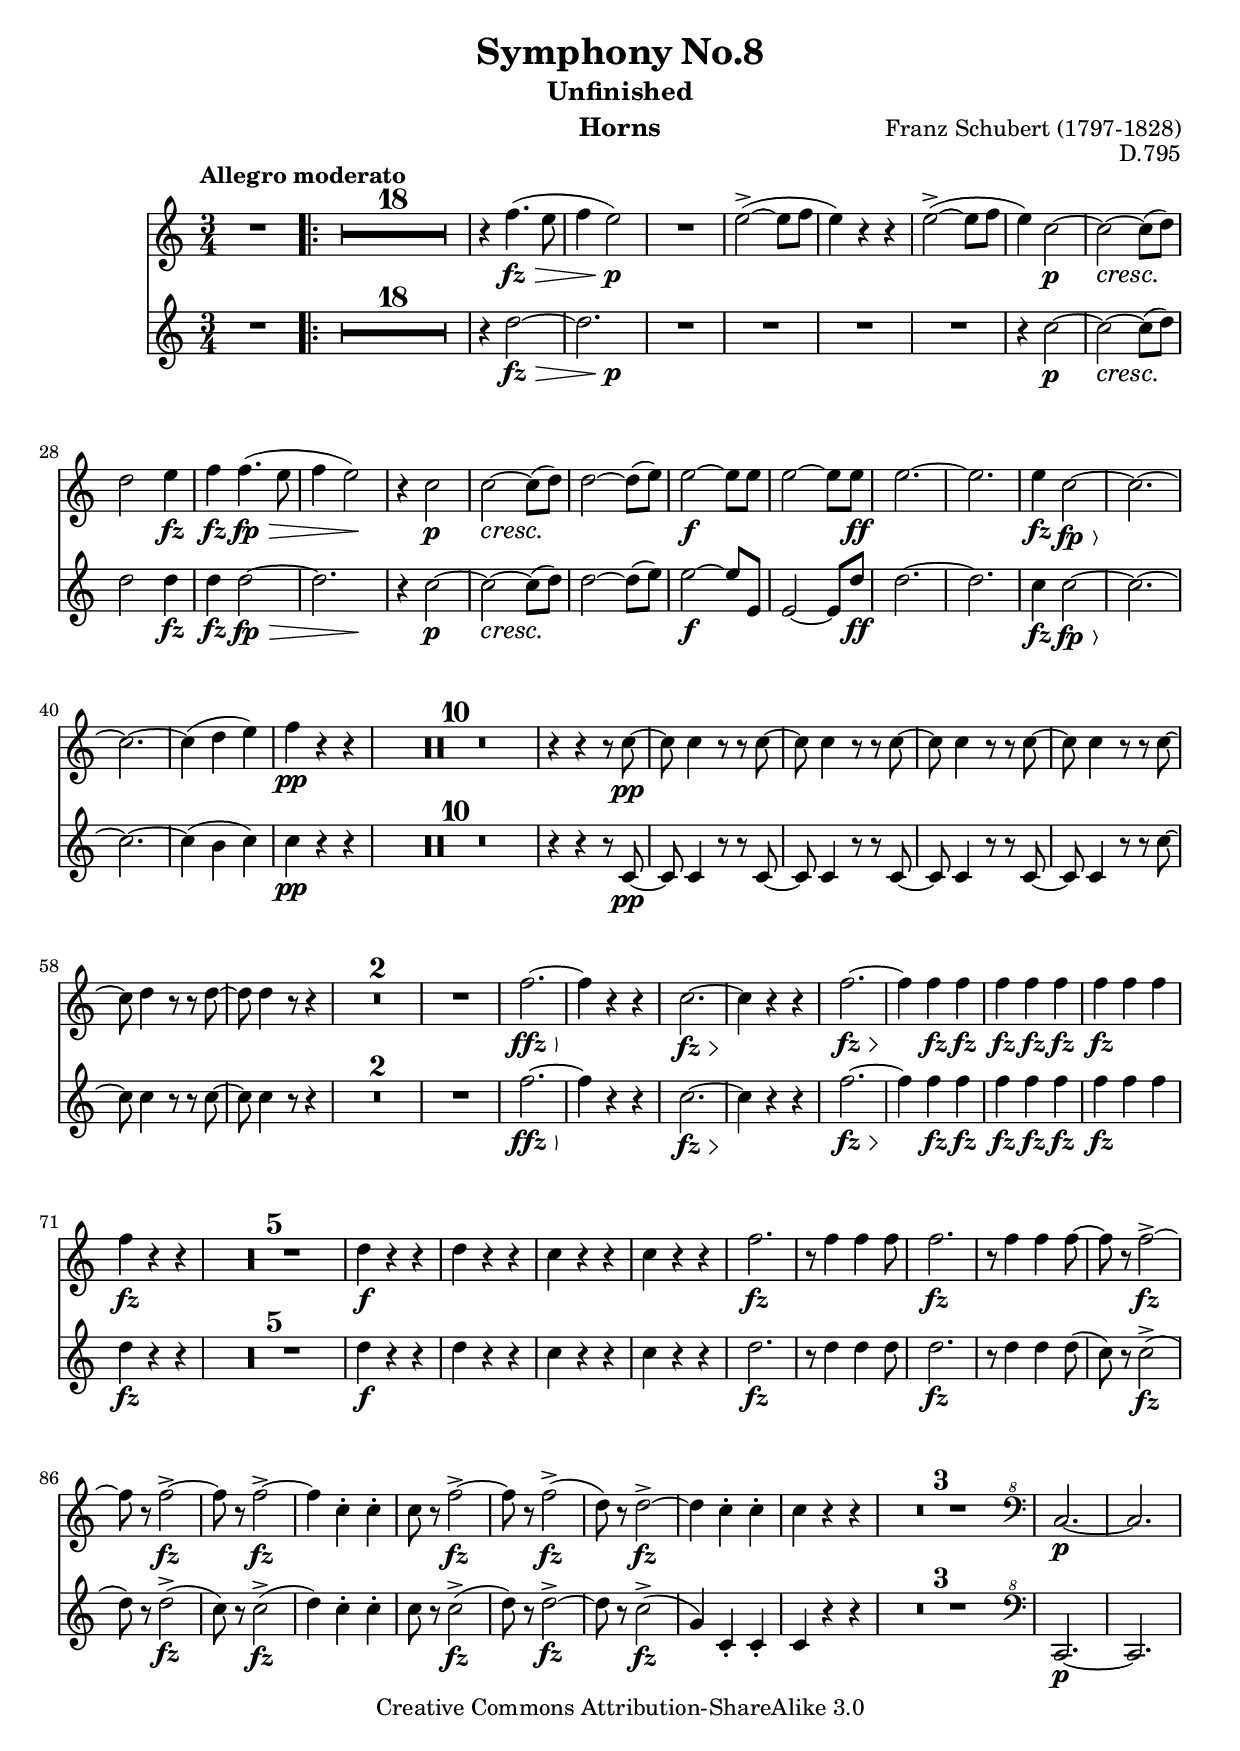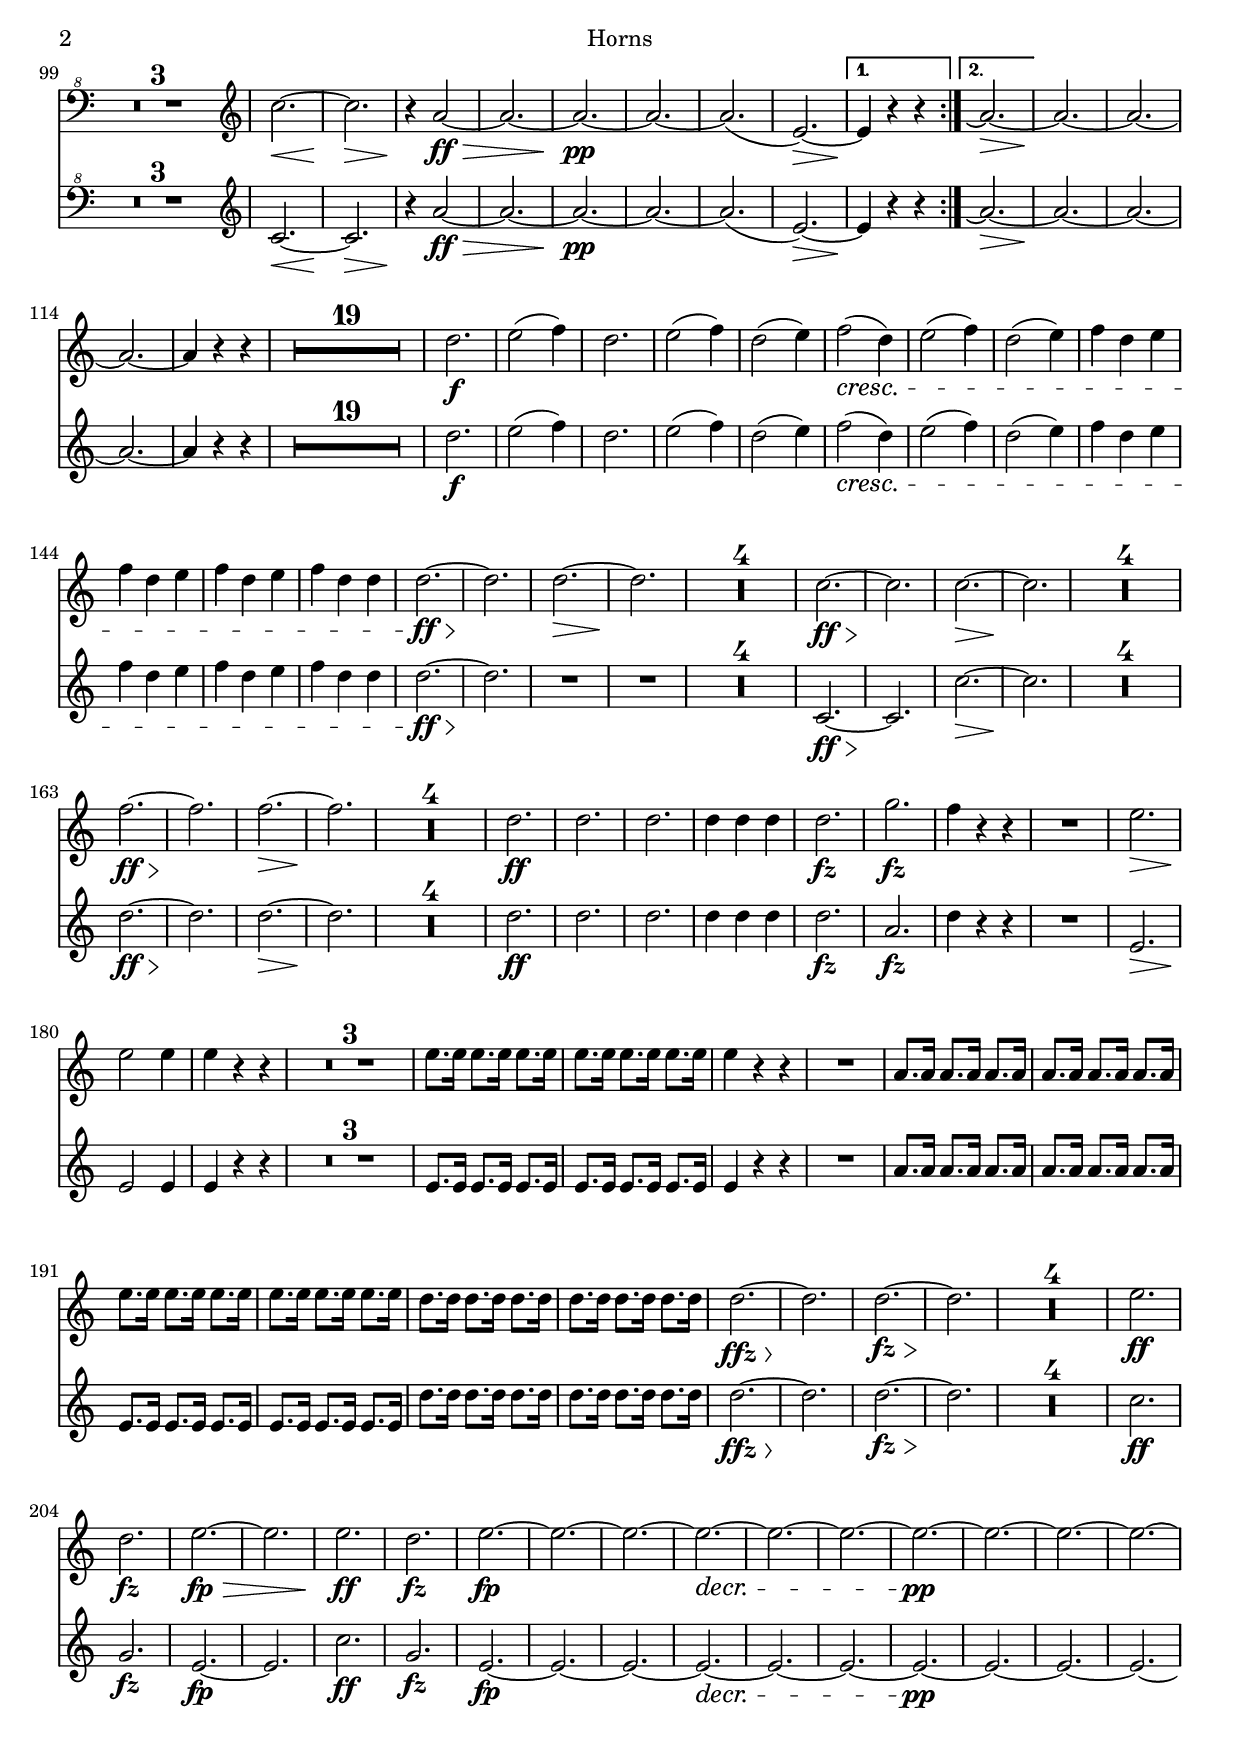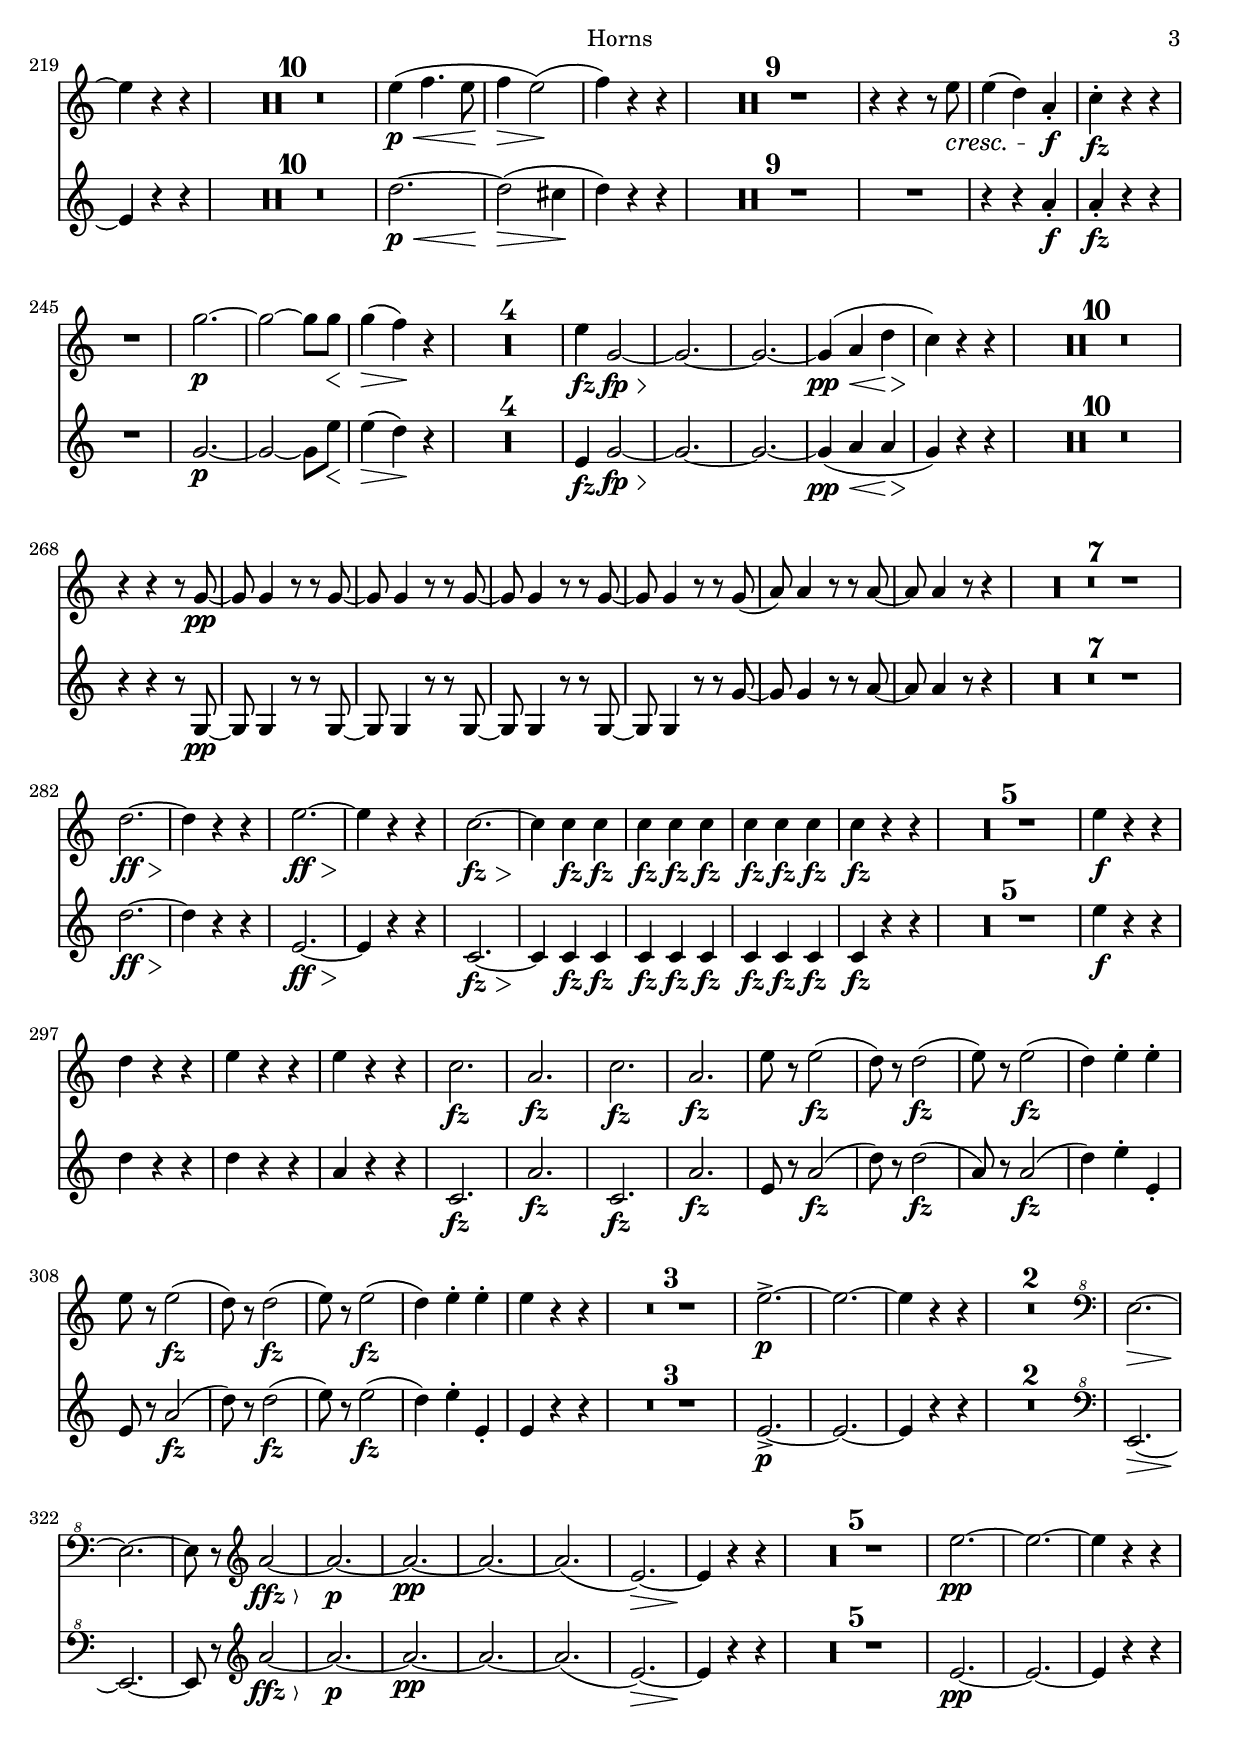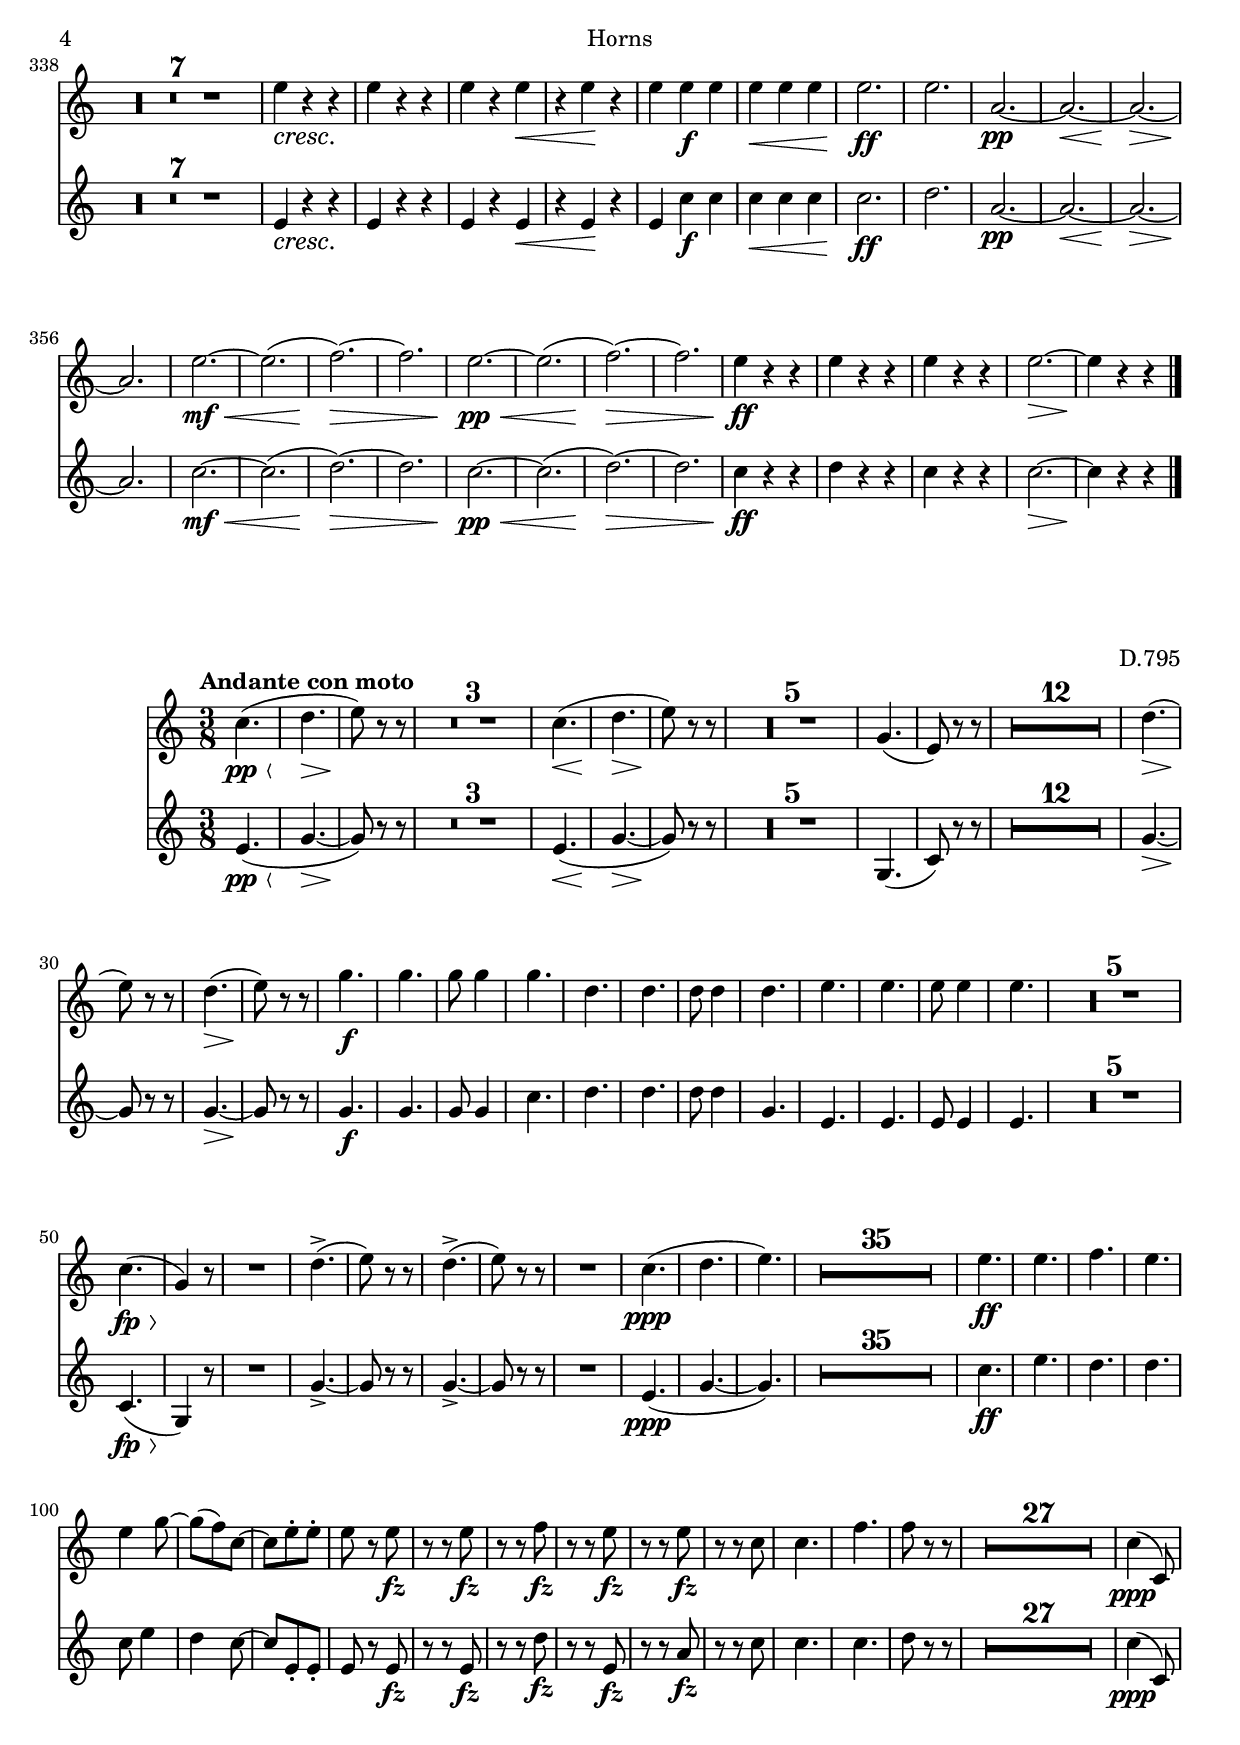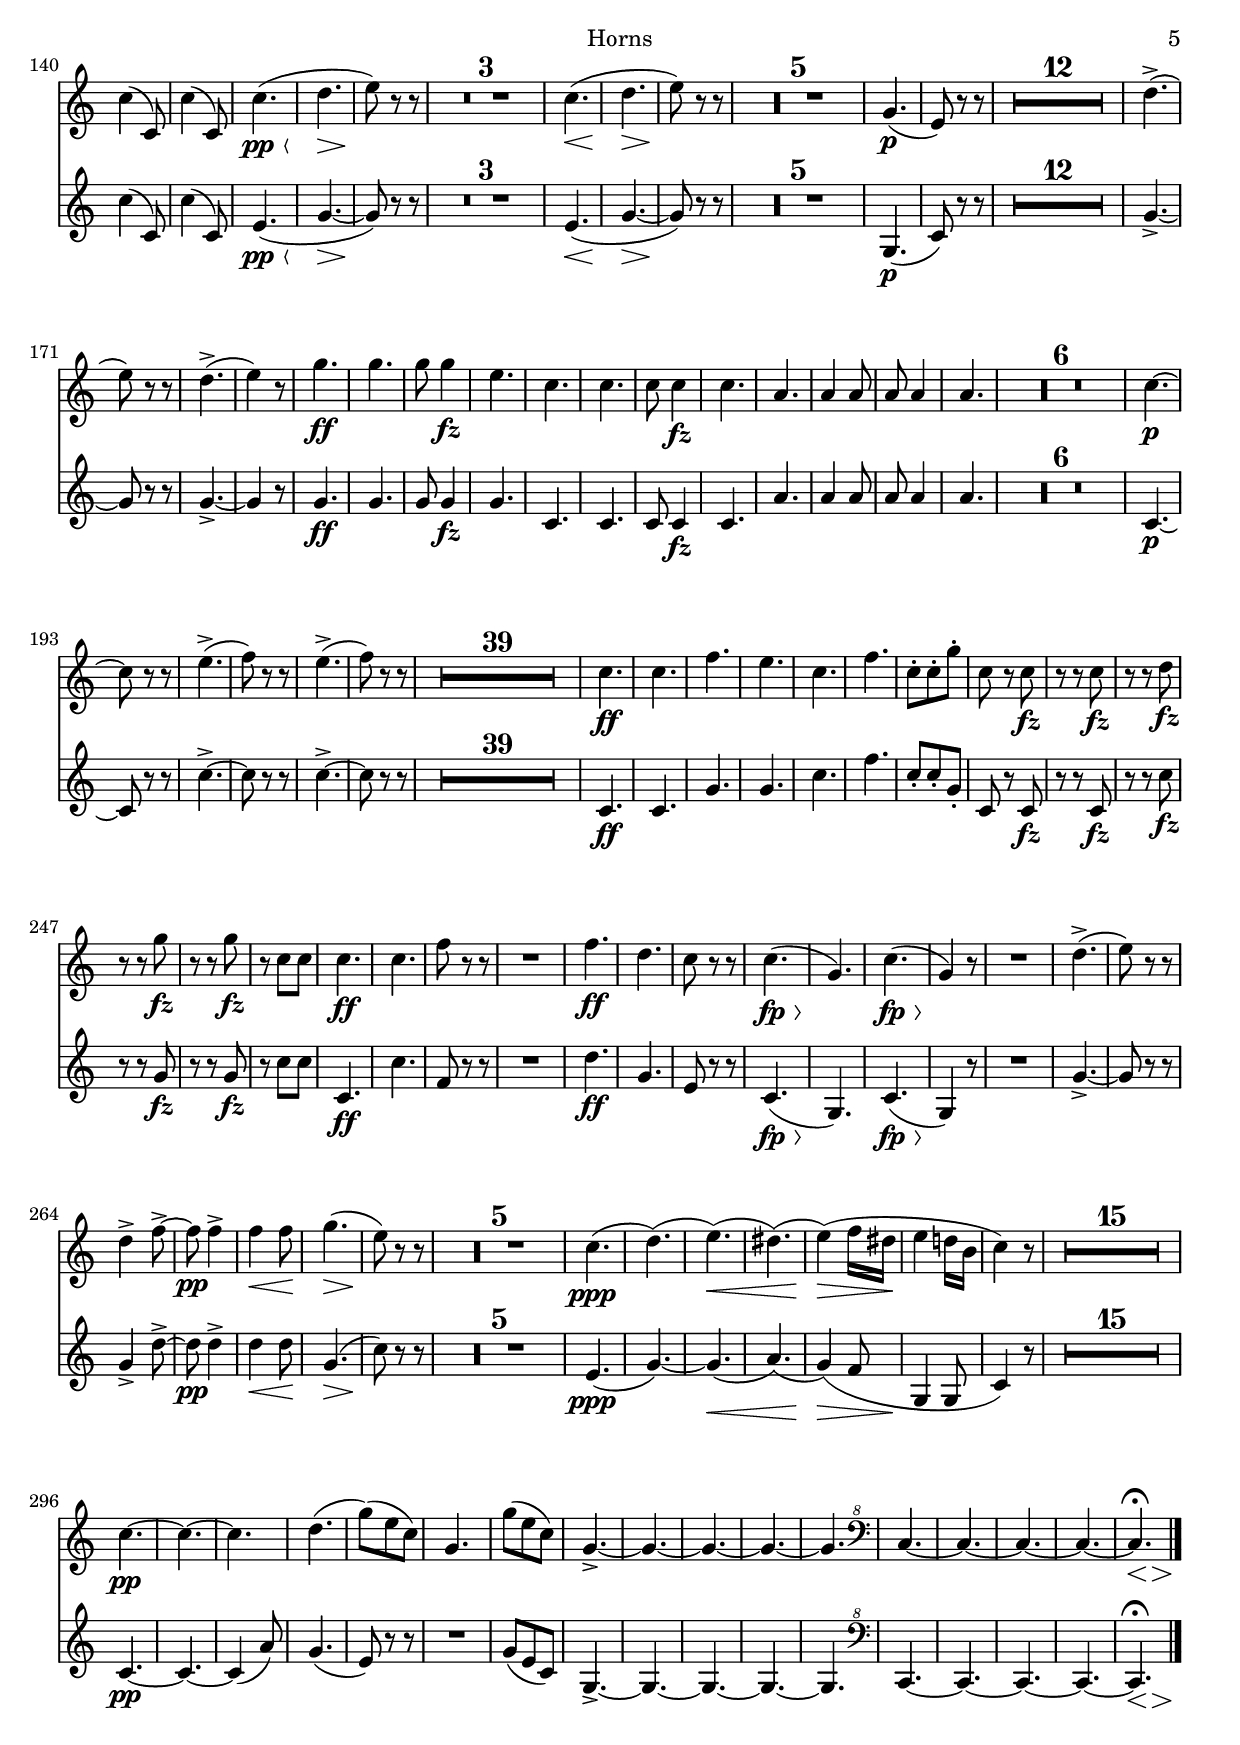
\version "2.13.50"

\version "2.13.50"

ffz = #(make-dynamic-script "ffz")

justDim = #(make-music 'DecrescendoEvent 'span-direction START 'span-type 'text 'span-text "dim." 'tweaks '((dash-period . -1)))
decr = #(make-music 'DecrescendoEvent 'span-direction START 'span-type 'text 'span-text "decr.")
justCresc = #(make-music 'CrescendoEvent 'span-direction START 'span-type 'text 'span-text "cresc." 'tweaks '((dash-period . -1)))

lengthenHairpin = { \once \override Hairpin #'minimum-length = #5 }

outlineMvtI =
{
  \time 3/4
  \tempo "Allegro moderato"
  s2. |
  \repeat volta 2
  {
    s2.*108 |
  }
  \alternative
  {
    {s2. |}
    {s2. |}
  }
  s2.*258 | \bar "|."
}

outlineMvtII =
{
  \time 3/8
  \tempo "Andante con moto"
  s4.*312 | \bar "|."
}

afterGraceFraction = #(cons 15 16)

\layout
{
  \context
  {
    \Score
    skipBars = ##t
    extraNatural = ##f
    \override PaperColumn #'keep-inside-line = ##t
    \override NonMusicalPaperColumn #'keep-inside-line = ##t
    autoAccidentals = #`(Staff ,(make-accidental-rule 'same-octave 0)
                               ,(make-accidental-rule 'any-octave 0)
                               ,(make-accidental-rule 'same-octave 1))
  }

  \context
  {
    \Staff
    %\consists "Page_turn_engraver"
  }

  \context
  {
    \Dynamics
    \consists "Tweak_engraver"
  }
}

\midi
{
  \context
  {
    \Voice
    \remove "Dynamic_performer"
  }
}

\paper
{
  ragged-right = ##f
  ragged-last = ##f
  ragged-bottom = ##f
  ragged-last-bottom = ##f
  %page-breaking = #ly:page-turn-breaking
}

\version "2.13.50"

hornOneMvtI = \relative c''
{
  \transposition d
  R2. |
  %repeat
  R2.*18 |
  r4 f4.( \fz \> e8 |
  f4 e2) \p |
  R2. |
  e2~->( e8 f |
  e4) r4 r4 |
  e2~->( e8 f |
  e4) c2~ \p |
  c2~\justCresc c8( d) |
  d2 e4 \fz |
  f4 \fz f4.( \fp \> e8 |
  f4 e2) \! |
  r4 c2 \p |
  c2~\justCresc c8( d) |
  d2~ d8( e) |
  e2~\f e8 e8 |
  e2~ e8 e8\ff |
  e2.~ |
  e2. |
  e4 \fz c2~ \fp \> |
  c2.~\! |
  c2.~ |
  c4( d e) |
  f4 \pp r4 r4 |
  R2.*10 |
  r4 r4 r8 c8~ \pp |
  c8 c4 r8 r8 c8~ |
  c8 c4 r8 r8 c8~ |
  c8 c4 r8 r8 c8~ |
  c8 c4 r8 r8 c8~ |
  c8 d4 r8 r8 d8~ |
  d8 d4 r8 r4 |
  R2.*2 |
  R2. |

  f2.~\ffz \> |
  f4 \! r4 r4 |
  c2.~ \fz \> |
  c4 \! r4 r4 |
  f2.~ \fz \> |
  f4 \! f4 \fz f4 \fz |
  f4 \fz f4 \fz f4 \fz |
  f4 \fz f4 f4 |
  f4 \fz r4 r4 |
  R2.*5 |
  d4 \f r4 r4 |
  d4 r4 r4 |
  c4 r4 r4 |
  c4 r4 r4 |
  f2. \fz |
  r8 f4 f4 f8 |
  f2. \fz |
  r8 f4 f4 f8~ |
  f8 r8 f2~-> \fz |
  f8 r8 f2~-> \fz |
  f8 r8 f2~-> \fz |
  f4 c-. c-. |
  c8 r8 f2~-> \fz |
  f8 r8 f2(-> \fz |
  d8) r8 d2~-> \fz |
  d4 c4-. c4-. |
  c4 r4 r4 |
  R2.*3 |
  \clef "bass^8" c,2.~ \p |
  c2. |
  R2.*3 |
  \clef treble c'2.~ \< |
  c2. \> |
  r4 \! a2~ \ff \> |
  a2.~ |
  a2.~ \pp |
  a2.~ |
  a2.( |
  e2.~)\> |
  %first ending
  e4 \! r4 r4 |
  %second ending
  a2.~\repeatTie \> |
  a2.~ \! |
  a2.~ |
  a2.~ |
  a4 r4 r4 |
  R2.*19

  d2.\f |
  e2( f4) |
  d2. |
  e2( f4) |
  d2( e4) |
  f2(\cresc d4) |
  e2( f4) |
  d2( e4) |
  f4 d e |
  f4 d e |
  f4 d e |
  f4 d d |
  d2.~\ff\> | d2.\! |
  d2.~\> | d2.\! |
  R2.*4 |
  c2.~\ff\> | c2.\! |
  c2.~\> | c2.\! |
  R2.*4 |
  f2.~\ff\> | f2.\! |
  f2.~\> | f2.\! |
  R2.*4 |
  d2.\ff |
  d2. |
  d2. |
  d4 d d |
  d2.\fz |
  g\fz |
  f4 r r |
  R2. |
  e2.\> |
  e2\! e4 |
  e r r |

  R2.*3 |
  \repeat unfold 6 {e8. e16} |
  e4 r r |
  R2. |
  \repeat unfold 6 {a,8. a16} |
  \repeat unfold 6 {e'8. e16} |
  \repeat unfold 6 {d8. d16} |
  d2.~\ffz\> | d2.\! |
  d2.~\fz\> | d2.\! |
  R2.*4 |
  e2.\ff |
  d2.\fz |
  e2.~\fp\> | e2. |
  e2.\ff |
  d2.\fz |
  e2.~\fp |
  e2.~ | e~ | e~\decr | e~ | e~ | e~\pp | e~ | e~ | e~ | e4 r r |
  R2.*10 |
  e4(\p\< f4. e8 |
  f4\> e2)(\! |
  f4) r r |
  R2.*9 |
  r4 r r8 e8\cresc |
  e4( d) a-.\f |
  c-.\fz r r |
  R2. |
  g'2.~\p | g2~ g8 g\< | g4(\> f)\! r |
  R2.*4 |
  e4\fz g,2~\fp\> |
  g2.~\! |
  g~ |
  g4(\pp\< a d\> |
  c4)\! r r |
  R2.*10 |
  r4 r r8 g8~\pp |
  g g4 r8 r g~ |
  g g4 r8 r g~ |
  g g4 r8 r g~ |
  g g4 r8 r g( |
  a) a4 r8 r a~ |
  a a4 r8 r4 |
  R2.*7 |
  d2.~\ff\> | d4\! r r |
  e2.~\ff\> | e4\! r r |
  c2.~\fz\> | c4\! c\fz c\fz |
  c\fz c\fz c\fz |
  c\fz c\fz c\fz |
  c\fz r r |
  R2.*5 |
  e4\f r r |
  d r r|
  e r r |
  e r r |
  c2.\fz | a\fz |
  c\fz | a\fz |
  e'8 r e2(\fz |
  d8) r d2(\fz |
  e8) r e2(\fz |
  d4) e-. e-. |
  e8 r e2(\fz |
  d8) r d2(\fz |
  e8) r e2(\fz |
  d4) e-. e-. |
  e r r |
  R2.*3 |
  e2.~->\p | e~ | e4 r r |
  R2.*2 |
  \clef "bass^8" |
  e,2.~\> | e~\! |
  e8 r \clef treble a2~\ffz\> |
  a2.~\p | a~\pp |
  a~ | a( | e~)\> | e4\! r r |
  R2.*5 |
  e'2.~\pp | e~ | e4 r r |
  R2.*7 |
  e4\justCresc r r |
  e r r |
  e r e\< |
  r e\! r |
  e e\f e |
  e\< e e |
  e2.\ff |
  e |
  a,2.~\pp | a~\< | a~\> | a\! |
  e'~\mf\< | e( | f~)\> | f |
  e~\pp\< | e( | f~)\> | f |
  e4\ff r r |
  e r r |
  e r r |
  e2.~\> |
  e4\! r r |
} 

hornOneMvtII = \relative c''
{
  \transposition e
  \lengthenHairpin
  c4.(\pp\< | d\> | e8)\! r r |
  R4.*3 |
  c4.(\< | d\> | e8)\! r r |
  R4.*5 |
  g,4.( | e8) r r |
  R4.*12 |
  \repeat unfold 2 {d'4.(\> | e8)\! r r |}
  g4.\f |
  g |
  g8 g4 |
  g4. |
  d |
  d |
  d8 d4 |
  d4. |
  e |
  e |
  e8 e4 |
  e4. |
  R4.*5 |
  \lengthenHairpin
  c4.(\fp\> |
  g4)\! r8 |
  R4. |
  \repeat unfold 2 {d'4.(-> | e8) r r |}
  R4. |
  c4.(\ppp | d | e) |
  R4.*35 |
  e4.\ff | e | f | e |
  e4 g8~ |
  g( f) c~ |
  c e-. e-. |
  e r e\fz |
  r r e\fz |
  r r f\fz |
  r r e\fz |
  r r e\fz |
  r r c |
  c4. | f |
  f8 r r |
  R4.*27 |
  c4(\ppp c,8) |
  c'4( c,8) |
  c'4( c,8) |
  \lengthenHairpin
  c'4.(\pp\< | d\> | e8)\! r r |
  R4.*3 |
  c4.(\< | d\> | e8)\! r r |
  R4.*5 |
  g,4.(\p | e8) r r |
  R4.*12 |
  d'4.(-> | e8) r r |
  d4.(-> | e4) r8 |
  g4.\ff | g |
  g8 g4\fz |
  e4. |
  c |
  c |
  c8 c4\fz |
  c4. |
  a |
  a4 a8 |
  a8 a4 |
  a4. |
  R4.*6 |
  c4.~\p | c8 r r |
  \repeat unfold 2 {e4.(-> | f8) r r |}
  R4.*39 |
  c4.\ff | c | f | e | c | f |
  c8-. c-. g'-. |
  c, r c\fz |
  r r c\fz |
  r r d\fz |
  r r g\fz |
  r r g\fz |
  r c, c |
  c4.\ff | c |
  f8 r r |
  R4. |
  f4.\ff | d |
  c8 r r |
  \lengthenHairpin
  c4.(\fp\> | g)\! |
  \lengthenHairpin
  c4.(\fp\> | g4)\! r8 |
  R4. |
  d'4.(-> | e8) r r |
  d4-> f8~-> |
  f\pp f4-> |
  f4\< f8 |
  g4.(\> |
  e8)\! r r |
  R4.*5 |
  c4.(\ppp | d)( | e)(\< | dis)( |
  e4)(\> f16 dis |
  e4\! d16 b |
  c4) r8 |
  R4.*15 |
  c4.~\pp | c~ | c |
  d4.( |
  g8)( e c) |
  g4. |
  g'8( e c) |
  g4.~-> | g~ | g~ | g~ | g |
  \clef "bass^8"
  c,4.~ | c~ | c~ | c~ |
  << {c\fermata} {s8.\< s\> s1*0\!} >> |
}

\version "2.13.50"

hornTwoMvtI = \relative c''
{
  \transposition d
  R2. |
  %repeat
  R2.*18 |
  r4 d2~\fz\> |
  << d2. {s4 s2\p} >> |
  R2.*4 |
  r4 c2~\p |
  c2~\justCresc c8( d) |
  d2 d4\fz |
  d\fz d2~\fp\> |
  << d2. {s4 s2\!} >> |
  r4 c2~\p |
  c2~\justCresc c8( d) |
  d2~ d8( e) |
  e2~\f e8 e, |
  e2~ e8 d'\ff |
  d2.~ |
  d |
  c4\fz c2~\fp\> |
  c2.~\! |
  c~ |
  c4( b c) |
  c4\pp r r |
  R2.*10 |
  r4 r r8 c,~\pp |
  \repeat unfold 3 {c c4 r8 r c~ |} |
  c8 c4 r8 r c'~ |
  c8 c4 r8 r c~ |
  c c4 r8 r4 |
  R2.*3 |
  f2.~\ffz\> | f4\! r r |
  c2.~\fz\> | c4\! r r |
  f2.~\fz\> |
  f4\! \repeat unfold 6 {f\fz} f f |
  d\fz r4 r |
  R2.*5 |
  d4\f r r |
  d r r |
  c r r |
  c r r |
  d2.\fz |
  r8 d4 d d8 |
  d2.\fz |
  r8 d4 d d8( |
  c8) r c2(->\fz |
  d8) r d2(->\fz |
  c8) r c2(->\fz |
  d4) c-. c-. |
  c8 r c2(->\fz |
  d8) r d2~->\fz |
  d8 r c2(->\fz |
  g4) c,-. c-. |
  c4 r r |
  R2.*3 |
  \clef "bass^8"
  c,2.~\p |
  c |
  R2.*3 |
  \clef treble
  c'2.~\< |
  c\> |
  r4\! a'2~\ff\> |
  a2.~ | a~\pp | a~ | a( |
  e~)\> |
  %first ending
  e4\! r r |
  %second ending
  a2.~\>\repeatTie | a~\! | a~ | a~ | a4 r r |
  R2.*19 |
  d2.\f |
  e2( f4) |
  d2. |
  e2( f4) |
  d2( e4) |
  f2(\cresc d4) |
  e2( f4) |
  d2( e4) |
  f4 d e |
  f4 d e |
  f4 d e |
  f4 d d |
  d2.~\ff\> | d2.\! |
  R2.*6 |
  c,2.~\ff\> | c2.\! |
  c'2.~\> | c2.\! |
  R2.*4 |
  d2.~\ff\> | d2.\! |
  d2.~\> | d2.\! |
  R2.*4 |
  d2.\ff | d | d |
  d4 d d |
  d2.\fz |
  a\fz |
  d4 r r |
  R2. |
  e,2.\> |
  e2\! e4 |
  e4 r r |
  R2.*3 |
  \repeat unfold 6 {e8. e16} |
  e4 r r |
  R2. |
  \repeat unfold 6 {a8. a16} |
  \repeat unfold 6 {e8. e16} |
  \repeat unfold 6 {d'8. d16} |
  d2.~\ffz\> | d2.\! |
  d2.~\fz\> | d2.\! |
  R2.*4 |
  c2.\ff |
  g\fz |
  e2.~\fp | e |
  c'2.\ff |
  g\fz |
  e2.~\fp | e~ | e~ |
  e~\decr | e~ | e~ |
  e~\pp | e~ | e~ | e~ | e4 r r |
  R2.*10 |
  d'2.~\p\< | d2(\> cis4\! |
  d4) r r |
  R2.*10 |
  r4 r a-.\f |
  a-.\fz r r |
  R2. |
  g2.~\p |
  g2~ g8 e'\< |
  e4(\> d)\! r |
  R2.*4 |
  e,4\fz g2~\fp\> |
  g2.~\! |
  g2.~ |
  g4(\pp\< a a\> |
  g)\! r r |
  R2.*10 |
  r4 r r8 g,~\pp |
  \repeat unfold 3 {g g4 r8 r g~ |}
  g g4 r8 r g'~ |
  g g4 r8 r a~ |
  a a4 r8 r4 |
  R2.*7 |
  d2.~\ff\> | d4\! r r |
  e,2.~\ff\> | e4\! r r |
  c2.~\fz\> | c4\! \repeat unfold 8 {c\fz} |
  c\fz r r |
  R2.*5 |
  e'4\f r r |
  d r r |
  d r r |
  a r r |
  c,2.\fz |
  a'\fz |
  c,\fz |
  a'\fz |
  e8 r a2(\fz |
  d8) r d2(\fz |
  a8) r a2(\fz |
  d4) e-. e,-. |
  e8 r a2(\fz |
  d8) r d2(\fz |
  e8) r e2(\fz |
  d4) e-. e,-. |
  e4 r r |
  R2.*3 |
  e2.~->\p | e~ | e4 r r |
  R2.*2 |
  \clef "bass^8"
  e,2.~\> | e~\! |
  e8 r \clef treble a'2~\ffz\> |
  a2.~\p | a~\pp |
  a~ | a( | e~)\> | e4\! r r |
  R2.*5 |
  e2.~\pp | e~ | e4 r r |
  R2.*7 |
  e4\justCresc r r |
  e r r |
  e r e\< |
  r e\! r |
  e c'\f c |
  c\< c c |
  c2.\ff |
  d |
  a2.~\pp | a~\< | a~\> | a\! |
  c~\mf\< | c( | d~)\> | d |
  c~\pp\< | c( | d~)\> | d |
  c4\ff r r |
  d r r |
  c r r |
  c2.~\> |
  c4\! r r |
}

hornTwoMvtII = \relative c'
{
  \transposition e
  \lengthenHairpin
  e4.(\pp\< | g~\> | g8)\! r r |
  R4.*3 |
  e4.(\< | g~\> | g8)\! r r |
  R4.*5 |
  g,4.( | c8) r r |
  R4.*12 |
  \repeat unfold 2 {g'4.~\> | g8\! r r |}
  g4.\f |
  g |
  g8 g4 |
  c4. |
  d |
  d |
  d8 d4 |
  g,4. |
  e |
  e |
  e8 e4 |
  e4. |
  R4.*5 |
  c4.(\fp\> |
  g4)\! r8 |
  R4. |
  \repeat unfold 2 {g'4.~-> | g8 r r |}
  R4. |
  e4.(\ppp | g~ | g) |
  R4.*35 |
  c4.\ff | e | d | d |
  c8 e4 |
  d4 c8~ |
  c e,-. e-. |
  e r e\fz |
  r r e\fz |
  r r d'\fz |
  r r e,\fz |
  r r a\fz |
  r r c |
  c4. | c |
  d8 r r |
  R4.*27 |
  c4(\ppp c,8) |
  c'4( c,8) |
  c'4( c,8) |
  e4.(\pp\< | g~\> | g8)\! r r |
  R4.*3 |
  e4.(\< | g~\> | g8)\! r r |
  R4.*5 |
  g,4.(\p | c8) r r |
  R4.*12 |
  g'4.~-> | g8 r r |
  g4.~-> | g4 r8 |
  g4.\ff | g |
  g8 g4\fz |
  g4. |
  c, |
  c |
  c8 c4\fz |
  c4. |
  a' |
  a4 a8 |
  a8 a4 |
  a4. |
  R4.*6 |
  c,4.~\p | c8 r r |
  \repeat unfold 2 {c'4.~-> | c8 r r |}
  R4.*39 |
  c,4.\ff | c | g' | g | c | f |
  c8-. c-. g-. |
  c, r c\fz |
  r r c\fz |
  r r c'\fz |
  r r g\fz |
  r r g\fz |
  r c c |
  c,4.\ff | c' |
  f,8 r r |
  R4. |
  d'4.\ff | g, |
  e8 r r |
  c4.(\fp\> | g)\! |
  c4.(\fp\> | g4)\! r8 |
  R4. |
  g'4.~-> | g8 r r |
  g4-> d'8~-> |
  d\pp d4-> |
  d4\< d8 |
  g,4.(\> |
  c8)\! r r |
  R4.*5 |
  e,4.(\ppp | g~) | g(\< | a)( |
  g4)(\> f8 |
  g,4\! g8 |
  c4) r8 |
  R4.*15 |
  c4.~\pp | c~ | c4( a'8) |
  g4.( |
  e8) r r |
  R4. |
  g8( e c) |
  g4.~-> | g~ | g~ | g~ | g |
  \clef "bass^8"
  c,4.~ | c~ | c~ | c~ |
  << {c\fermata} {s8.\< s\> s1*0\!} >> |
}


instrument = "Horns"

\book
{
  \version "2.13.50"

\header
{
  title = \markup{Symphony No.8}
  subtitle = "Unfinished"
  opus = "D.795"
  composer = "Franz Schubert (1797-1828)"
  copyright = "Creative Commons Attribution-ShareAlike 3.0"
  instrument = \instrument

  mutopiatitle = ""
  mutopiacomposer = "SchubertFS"
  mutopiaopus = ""
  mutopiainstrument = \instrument
  date = ""
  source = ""
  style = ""
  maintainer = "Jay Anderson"
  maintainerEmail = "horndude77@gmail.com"
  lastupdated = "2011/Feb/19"
}

  \score
  {
    <<
      \new Staff
      {
        << \hornOneMvtI \outlineMvtI >>
      }
      \new Staff
      {
        \hornTwoMvtI
      }
    >>
  }
  \score
  {
    <<
      \new Staff
      {
        << \hornOneMvtII \outlineMvtII >>
      }
      \new Staff
      {
        \hornTwoMvtII
      }
    >>
  }
}
